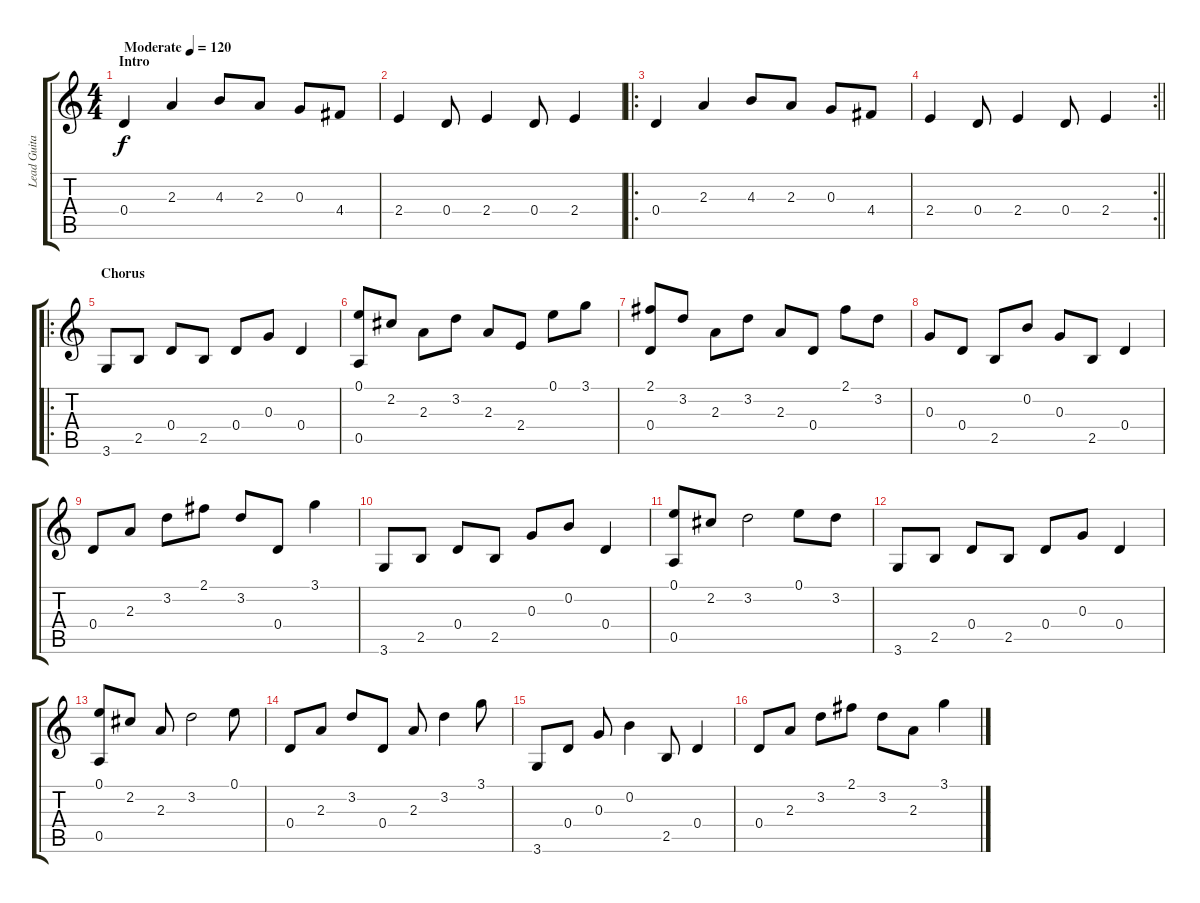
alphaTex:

\track ("Lead Guitar" "Lead Guita") {instrument acousticguitarsteel}
\staff {score tabs}
\tuning (E4 B3 G3 D3 A2 E2) {hide}
\ts (4 4)
\section ("" "Intro")
\tempo (120 "Moderate")
\clef g2
\ks c
0.4.4{dy f instrument acousticguitarsteel} 2.3.4 4.3.8 2.3.8 0.3.8 4.4.8 |
2.4.4 0.4.8 2.4.4 0.4.8 2.4.4 |
\ro
0.4.4 2.3.4 4.3.8 2.3.8 0.3.8 4.4.8 |
\rc 2
\barLineRight lightlight
2.4.4 0.4.8 2.4.4 0.4.8 2.4.4 |
\ro
\section ("" "Chorus")
3.6.8 2.5.8 0.4.8 2.5.8 0.4.8 0.3.8 0.4.4 |
(0.1 0.5).8 2.2.8 2.3.8 3.2.8 2.3.8 2.4.8 0.1.8 3.1.8 |
(2.1 0.4).8 3.2.8 2.3.8 3.2.8 2.3.8 0.4.8 2.1.8 3.2.8 |
0.3.8 0.4.8 2.5.8 0.2.8 0.3.8 2.5.8 0.4.4 |
0.4.8 2.3.8 3.2.8 2.1.8 3.2.8 0.4.8 3.1.4 |
3.6.8 2.5.8 0.4.8 2.5.8 0.3.8 0.2.8 0.4.4 |
(0.1 0.5).8 2.2.8 3.2.2 0.1.8 3.2.8 |
3.6.8 2.5.8 0.4.8 2.5.8 0.4.8 0.3.8 0.4.4 |
(0.1 0.5).8 2.2.8 2.3.8 3.2.2 0.1.8 |
0.4.8 2.3.8 3.2.8 0.4.8 2.3.8 3.2.4 3.1.8 |
3.6.8 0.4.8 0.3.8 0.2.4 2.5.8 0.4.4 |
0.4.8 2.3.8 3.2.8 2.1.8 3.2.8 2.3.8 3.1.4
